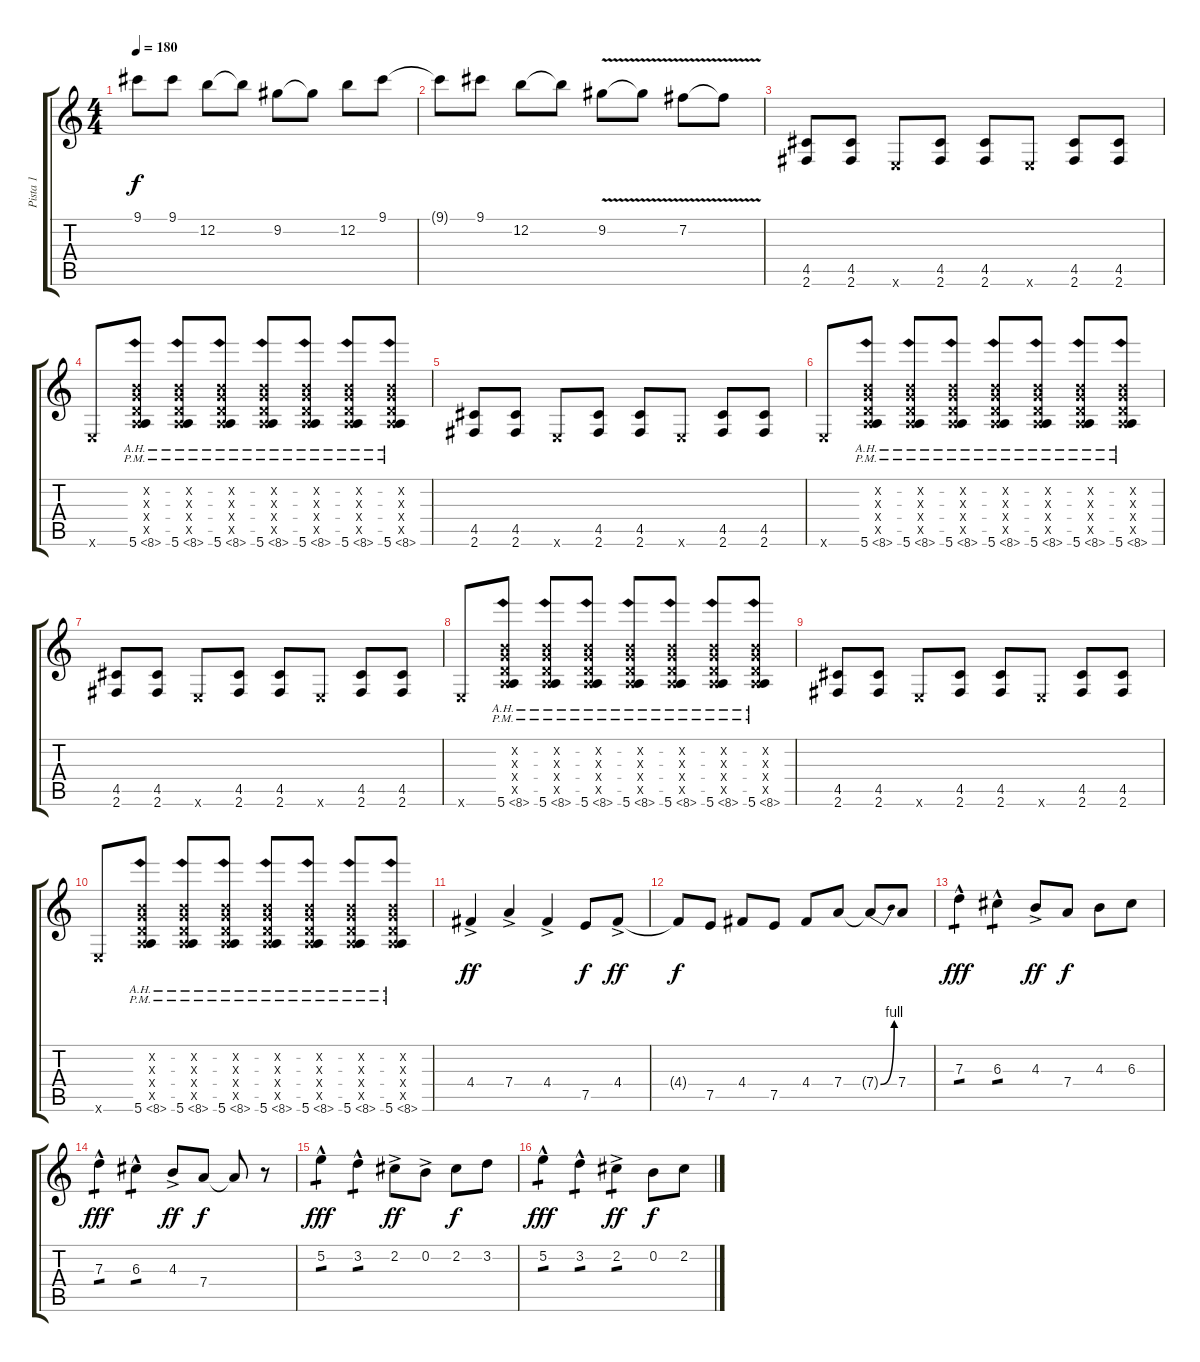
\track ("Pista 1" "Pista 1") {instrument distortionguitar}
\staff {score tabs}
\tuning (E4 B3 G3 D3 A2 E2) {hide}
\ts (4 4)
\tempo 180
\clef g2
\ks c
9.1{t}.8{dy f} 9.1.8 12.2.8 12.2{t}.8 9.2.8 9.2{t}.8 12.2.8 9.1.8 |
9.1{t}.8 9.1.8 12.2.8 12.2{t}.8 9.2{v}.8 9.2{t}.8 7.2{v}.8 7.2{t}.8 |
(4.5 2.6).8 (4.5 2.6).8 0.6{x}.8 (4.5 2.6).8 (4.5 2.6).8 0.6{x}.8 (4.5 2.6).8 (4.5 2.6).8 |
0.6{x}.8{balance 0} (0.2{x} 0.3{x} 0.4{x} 0.5{x} 5.6{ah 3 pm}).8 (0.2{x} 0.3{x} 0.4{x} 0.5{x} 5.6{ah 3 pm}).8 (0.2{x} 0.3{x} 0.4{x} 0.5{x} 5.6{ah 3 pm}).8 (0.2{x} 0.3{x} 0.4{x} 0.5{x} 5.6{ah 3 pm}).8 (0.2{x} 0.3{x} 0.4{x} 0.5{x} 5.6{ah 3 pm}).8 (0.2{x} 0.3{x} 0.4{x} 0.5{x} 5.6{ah 3 pm}).8 (0.2{x} 0.3{x} 0.4{x} 0.5{x} 5.6{ah 3 pm}).8 |
(4.5 2.6).8 (4.5 2.6).8 0.6{x}.8 (4.5 2.6).8 (4.5 2.6).8 0.6{x}.8 (4.5 2.6).8 (4.5 2.6).8 |
0.6{x}.8{balance 0} (0.2{x} 0.3{x} 0.4{x} 0.5{x} 5.6{ah 3 pm}).8 (0.2{x} 0.3{x} 0.4{x} 0.5{x} 5.6{ah 3 pm}).8 (0.2{x} 0.3{x} 0.4{x} 0.5{x} 5.6{ah 3 pm}).8 (0.2{x} 0.3{x} 0.4{x} 0.5{x} 5.6{ah 3 pm}).8 (0.2{x} 0.3{x} 0.4{x} 0.5{x} 5.6{ah 3 pm}).8 (0.2{x} 0.3{x} 0.4{x} 0.5{x} 5.6{ah 3 pm}).8 (0.2{x} 0.3{x} 0.4{x} 0.5{x} 5.6{ah 3 pm}).8 |
(4.5 2.6).8 (4.5 2.6).8 0.6{x}.8 (4.5 2.6).8 (4.5 2.6).8 0.6{x}.8 (4.5 2.6).8 (4.5 2.6).8 |
0.6{x}.8{balance 0} (0.2{x} 0.3{x} 0.4{x} 0.5{x} 5.6{ah 3 pm}).8 (0.2{x} 0.3{x} 0.4{x} 0.5{x} 5.6{ah 3 pm}).8 (0.2{x} 0.3{x} 0.4{x} 0.5{x} 5.6{ah 3 pm}).8 (0.2{x} 0.3{x} 0.4{x} 0.5{x} 5.6{ah 3 pm}).8 (0.2{x} 0.3{x} 0.4{x} 0.5{x} 5.6{ah 3 pm}).8 (0.2{x} 0.3{x} 0.4{x} 0.5{x} 5.6{ah 3 pm}).8 (0.2{x} 0.3{x} 0.4{x} 0.5{x} 5.6{ah 3 pm}).8 |
(4.5 2.6).8 (4.5 2.6).8 0.6{x}.8 (4.5 2.6).8 (4.5 2.6).8 0.6{x}.8 (4.5 2.6).8 (4.5 2.6).8 |
0.6{x}.8{balance 0} (0.2{x} 0.3{x} 0.4{x} 0.5{x} 5.6{ah 3 pm}).8 (0.2{x} 0.3{x} 0.4{x} 0.5{x} 5.6{ah 3 pm}).8 (0.2{x} 0.3{x} 0.4{x} 0.5{x} 5.6{ah 3 pm}).8 (0.2{x} 0.3{x} 0.4{x} 0.5{x} 5.6{ah 3 pm}).8 (0.2{x} 0.3{x} 0.4{x} 0.5{x} 5.6{ah 3 pm}).8 (0.2{x} 0.3{x} 0.4{x} 0.5{x} 5.6{ah 3 pm}).8 (0.2{x} 0.3{x} 0.4{x} 0.5{x} 5.6{ah 3 pm}).8 |
4.4{ac}.4{dy ff instrument distortionguitar} 7.4{ac}.4 4.4{ac}.4 7.5.8{dy f} 4.4{ac}.8{dy ff} |
4.4{t}.8{dy f} 7.5.8 4.4.8 7.5.8 4.4.8 7.4.8 7.4{be (bend 0 0 60 4) t}.8 7.4.8 |
7.3{hac}.4{tp 1 dy fff} 6.3{hac}.4{tp 1} 4.3{ac}.8{dy ff} 7.4.8{dy f} 4.3.8 6.3.8 |
7.3{hac}.4{tp 1 dy fff} 6.3{hac}.4{tp 1} 4.3{ac}.8{dy ff} 7.4.8{dy f} 7.4{t}.8 r.8 |
5.2{hac}.4{tp 1 dy fff} 3.2{hac}.4{tp 1} 2.2{ac}.8{dy ff} 0.2{ac}.8 2.2.8{dy f} 3.2.8 |
5.2{hac}.4{tp 1 dy fff} 3.2{hac}.4{tp 1} 2.2{ac}.4{tp 1 dy ff} 0.2.8{dy f} 2.2.8
